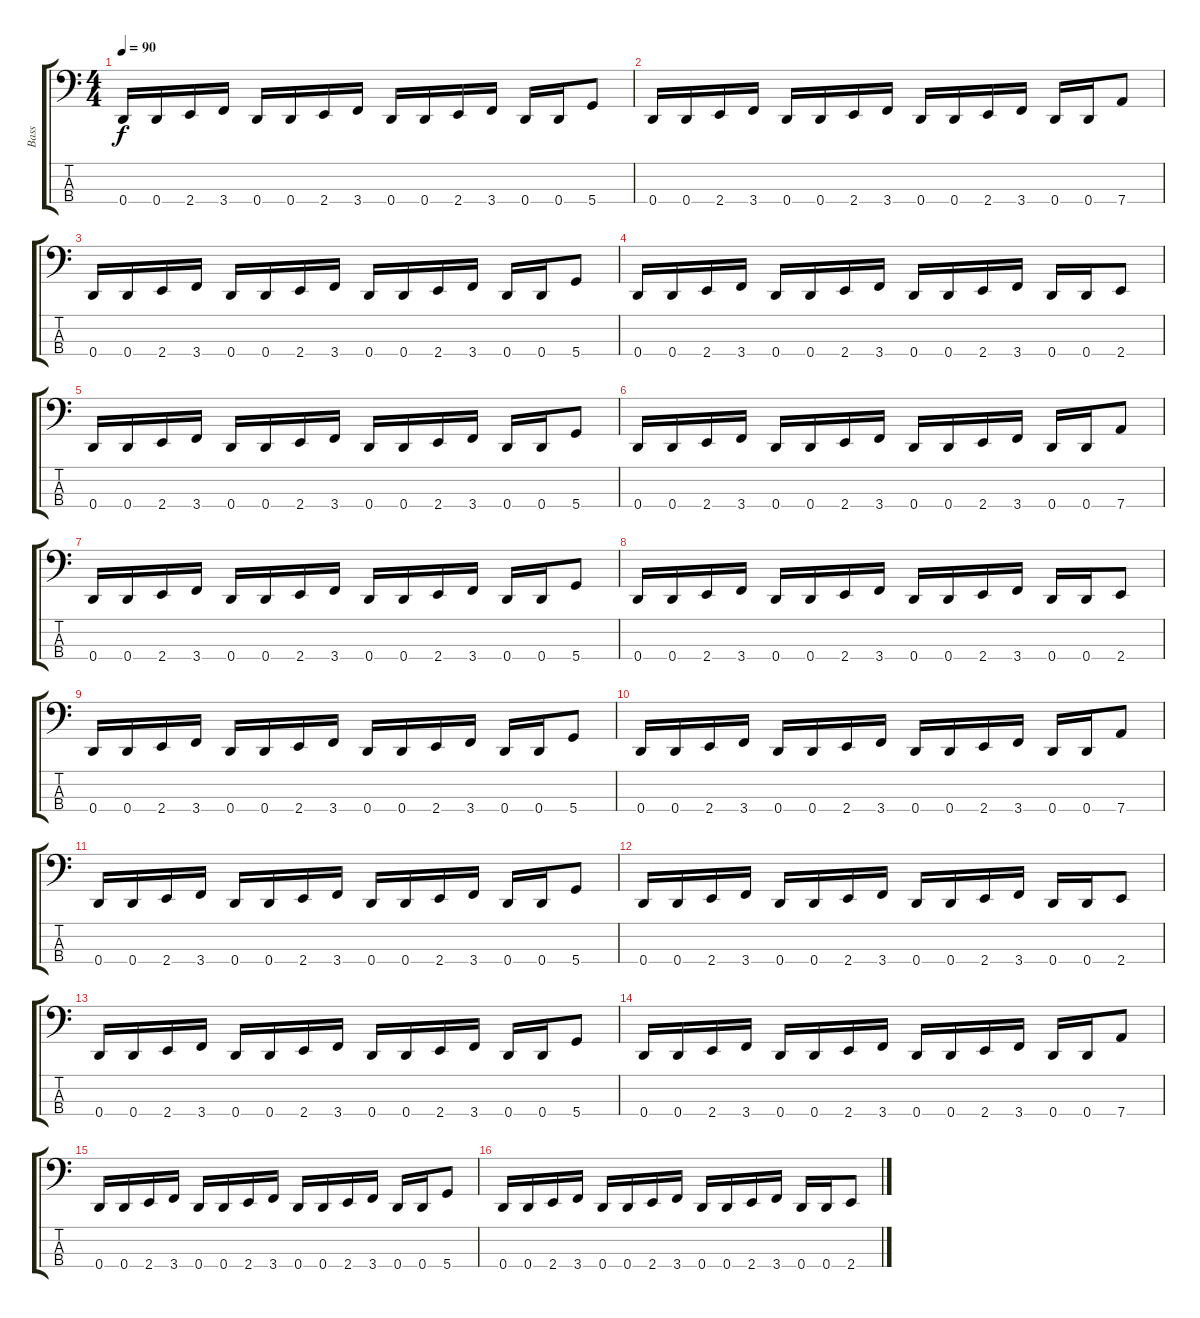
\track ("Bass" "Bass") {instrument electricbassfinger}
\staff {score tabs}
\tuning (G2 D2 A1 D1) {hide}
\ts (4 4)
\tempo 90
\clef f4
\ks c
0.4.16{dy f} 0.4.16 2.4.16 3.4.16 0.4.16 0.4.16 2.4.16 3.4.16 0.4.16 0.4.16 2.4.16 3.4.16 0.4.16 0.4.16 5.4.8 |
0.4.16 0.4.16 2.4.16 3.4.16 0.4.16 0.4.16 2.4.16 3.4.16 0.4.16 0.4.16 2.4.16 3.4.16 0.4.16 0.4.16 7.4.8 |
0.4.16 0.4.16 2.4.16 3.4.16 0.4.16 0.4.16 2.4.16 3.4.16 0.4.16 0.4.16 2.4.16 3.4.16 0.4.16 0.4.16 5.4.8 |
0.4.16 0.4.16 2.4.16 3.4.16 0.4.16 0.4.16 2.4.16 3.4.16 0.4.16 0.4.16 2.4.16 3.4.16 0.4.16 0.4.16 2.4.8 |
0.4.16 0.4.16 2.4.16 3.4.16 0.4.16 0.4.16 2.4.16 3.4.16 0.4.16 0.4.16 2.4.16 3.4.16 0.4.16 0.4.16 5.4.8 |
0.4.16 0.4.16 2.4.16 3.4.16 0.4.16 0.4.16 2.4.16 3.4.16 0.4.16 0.4.16 2.4.16 3.4.16 0.4.16 0.4.16 7.4.8 |
0.4.16 0.4.16 2.4.16 3.4.16 0.4.16 0.4.16 2.4.16 3.4.16 0.4.16 0.4.16 2.4.16 3.4.16 0.4.16 0.4.16 5.4.8 |
0.4.16 0.4.16 2.4.16 3.4.16 0.4.16 0.4.16 2.4.16 3.4.16 0.4.16 0.4.16 2.4.16 3.4.16 0.4.16 0.4.16 2.4.8 |
0.4.16 0.4.16 2.4.16 3.4.16 0.4.16 0.4.16 2.4.16 3.4.16 0.4.16 0.4.16 2.4.16 3.4.16 0.4.16 0.4.16 5.4.8 |
0.4.16 0.4.16 2.4.16 3.4.16 0.4.16 0.4.16 2.4.16 3.4.16 0.4.16 0.4.16 2.4.16 3.4.16 0.4.16 0.4.16 7.4.8 |
0.4.16 0.4.16 2.4.16 3.4.16 0.4.16 0.4.16 2.4.16 3.4.16 0.4.16 0.4.16 2.4.16 3.4.16 0.4.16 0.4.16 5.4.8 |
0.4.16 0.4.16 2.4.16 3.4.16 0.4.16 0.4.16 2.4.16 3.4.16 0.4.16 0.4.16 2.4.16 3.4.16 0.4.16 0.4.16 2.4.8 |
0.4.16 0.4.16 2.4.16 3.4.16 0.4.16 0.4.16 2.4.16 3.4.16 0.4.16 0.4.16 2.4.16 3.4.16 0.4.16 0.4.16 5.4.8 |
0.4.16 0.4.16 2.4.16 3.4.16 0.4.16 0.4.16 2.4.16 3.4.16 0.4.16 0.4.16 2.4.16 3.4.16 0.4.16 0.4.16 7.4.8 |
0.4.16 0.4.16 2.4.16 3.4.16 0.4.16 0.4.16 2.4.16 3.4.16 0.4.16 0.4.16 2.4.16 3.4.16 0.4.16 0.4.16 5.4.8 |
0.4.16 0.4.16 2.4.16 3.4.16 0.4.16 0.4.16 2.4.16 3.4.16 0.4.16 0.4.16 2.4.16 3.4.16 0.4.16 0.4.16 2.4.8
